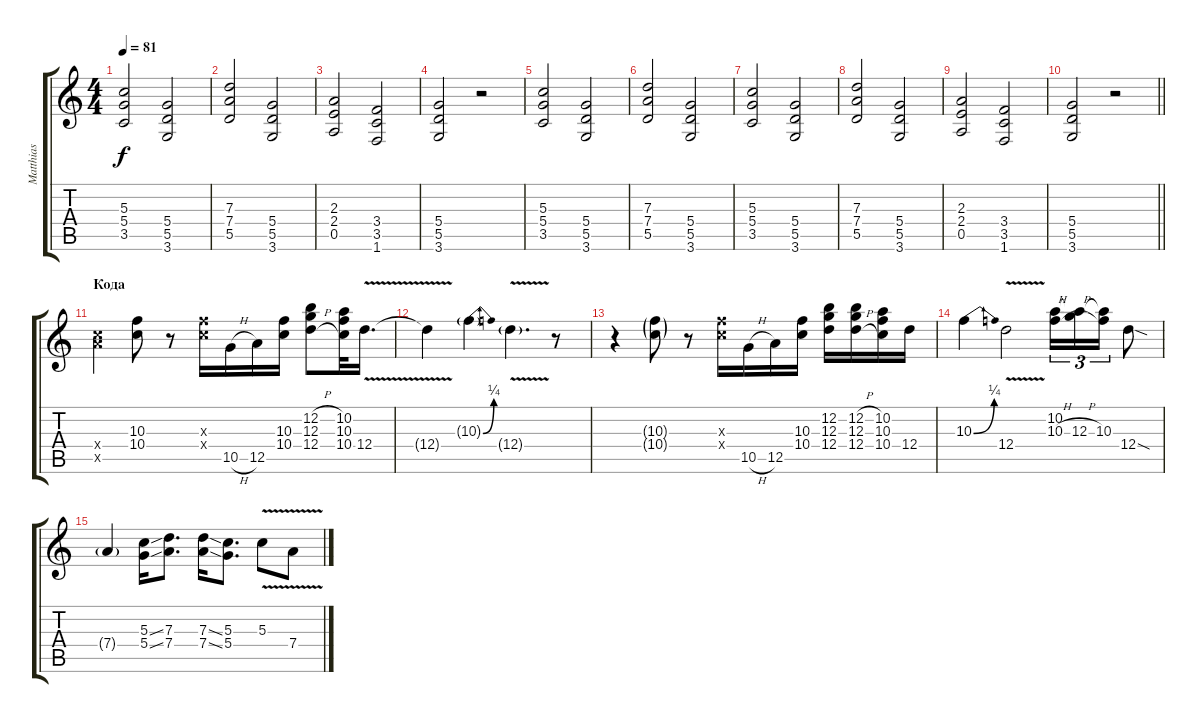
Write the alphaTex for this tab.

\track ("Matthias" "Matthias") {instrument overdrivenguitar}
\staff {score tabs}
\tuning (E4 B3 G3 D3 A2 E2) {hide}
\ts (4 4)
\tempo 81
\clef g2
\ks c
(5.3 5.4 3.5).2{dy f} (5.4 5.5 3.6).2 |
(7.3 7.4 5.5).2 (5.4 5.5 3.6).2 |
(2.3 2.4 0.5).2 (3.4 3.5 1.6).2 |
(5.4 5.5 3.6).2 r.2 |
(5.3 5.4 3.5).2 (5.4 5.5 3.6).2 |
(7.3 7.4 5.5).2 (5.4 5.5 3.6).2 |
(5.3 5.4 3.5).2 (5.4 5.5 3.6).2 |
(7.3 7.4 5.5).2 (5.4 5.5 3.6).2 |
(2.3 2.4 0.5).2 (3.4 3.5 1.6).2 |
\barLineRight lightlight
(5.4 5.5 3.6).2 r.2 |
\section ("" "Кода")
(10.4{x} 12.5{x}).4{volume 10 instrument overdrivenguitar} (10.3 10.4).8 r.8 (10.3{x} 10.4{x}).16 10.5{h}.16 12.5.16 (10.3 10.4).16 (12.2{h} 12.3{h} 12.4{h}).8 (10.2 10.3 10.4).32 12.4{v}.16{d} |
12.4{t}.4 10.3{be (bend 0 0 60 1) g}.4 12.4{v g}.4{d} r.8 |
r.4 (10.3{g} 10.4{g}).8 r.8 (10.3{x} 10.4{x}).16 10.5{h}.16 12.5.16 (10.3 10.4).16 (12.2 12.3 12.4).16 (12.2{h} 12.3{h} 12.4{h}).16 (10.2 10.3 10.4).16 12.4.16 |
10.3{be (bend 0 0 60 1)}.4 12.4{v}.2 (10.2 10.3{h}).16{tu (3 2)} (10.2{t} 12.3{h}).16{tu (3 2)} (10.2{t} 10.3).16{tu (3 2)} 12.4{sod}.8 |
7.4{g}.4 (5.3{ss} 5.4{ss}).16 (7.3 7.4).8{d} (7.3{ss} 7.4{ss}).16 (5.3 5.4).8{d} 5.3{v}.8 7.4{v}.8
